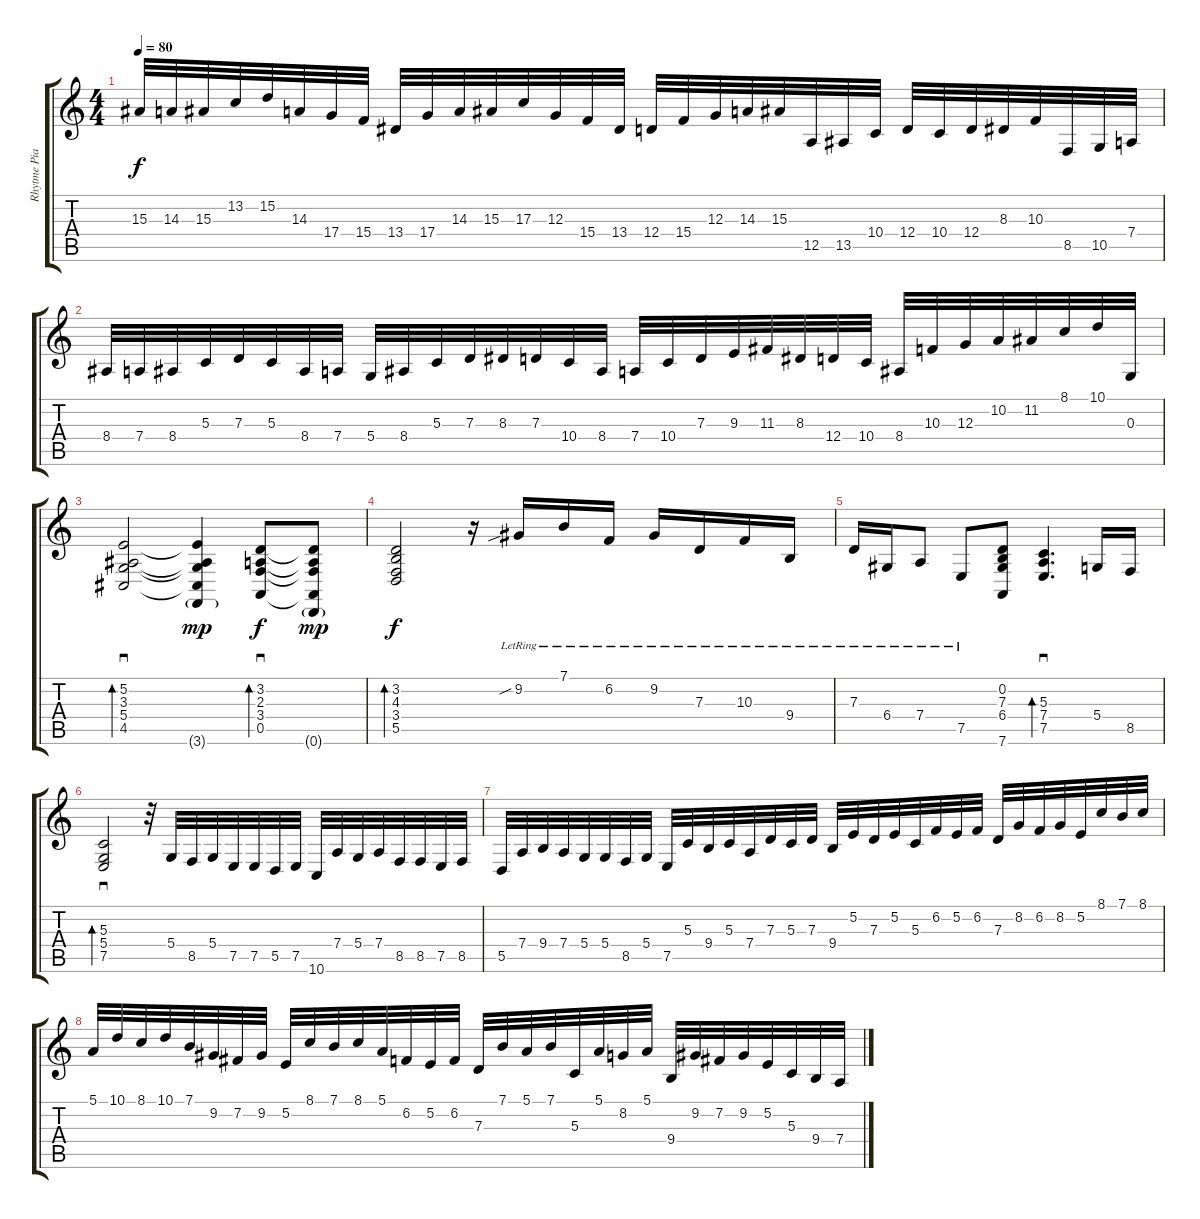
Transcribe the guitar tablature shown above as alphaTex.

\track ("Rhytme Piano" "Rhytme Pia") {instrument acousticgrandpiano}
\staff {score tabs}
\tuning (E4 B3 G3 D3 A2 D2) {hide}
\ts (4 4)
\tempo 80
\clef g2
\ks c
15.3.32{dy f} 14.3.32 15.3.32 13.2.32 15.2.32 14.3.32 17.4.32 15.4.32 13.4.32 17.4.32 14.3.32 15.3.32 17.3.32 12.3.32 15.4.32 13.4.32 12.4.32 15.4.32 12.3.32 14.3.32 15.3.32 12.5.32 13.5.32 10.4.32 12.4.32 10.4.32 12.4.32 8.3.32 10.3.32 8.5.32 10.5.32 7.4.32 |
8.4.32 7.4.32 8.4.32 5.3.32 7.3.32 5.3.32 8.4.32 7.4.32 5.4.32 8.4.32 5.3.32 7.3.32 8.3.32 7.3.32 10.4.32 8.4.32 7.4.32 10.4.32 7.3.32 9.3.32 11.3.32 8.3.32 12.4.32 10.4.32 8.4.32 10.3.32 12.3.32 10.2.32 11.2.32 8.1.32 10.1.32 0.3.32 |
(5.2 3.3 5.4 4.5).2{sd bd 240} (5.2{t} 3.3{t} 5.4{t} 4.5{t} 3.6{g}).4{dy mp} (3.2 2.3 3.4 0.5).8{sd bd 240 dy f} (3.2{t} 2.3{t} 3.4{t} 0.5{t} 0.6{g}).8{dy mp} |
(3.2 4.3 3.4 5.5).2{bd 240 dy f} r.16 9.2{sib lr}.16 7.1{lr}.16 6.2{lr}.16 9.2{lr}.16 7.3{lr}.16 10.3{lr}.16 9.4{lr}.16 |
7.3{lr}.16 6.4{lr}.16 7.4{lr}.8 7.5{lr}.8 (0.2 7.3 6.4 7.6).8 (5.3 7.4 7.5).4{d sd bd 240} 5.4.16 8.5.16 |
(5.3 5.4 7.5).2{sd bd 240} r.32 5.4.32 8.5.32 5.4.32 7.5.32 7.5.32 5.5.32 7.5.32 10.6.32 7.4.32 5.4.32 7.4.32 8.5.32 8.5.32 7.5.32 8.5.32 |
5.5.32 7.4.32 9.4.32 7.4.32 5.4.32 5.4.32 8.5.32 5.4.32 7.5.32 5.3.32 9.4.32 5.3.32 7.4.32 7.3.32 5.3.32 7.3.32 9.4.32 5.2.32 7.3.32 5.2.32 5.3.32 6.2.32 5.2.32 6.2.32 7.3.32 8.2.32 6.2.32 8.2.32 5.2.32 8.1.32 7.1.32 8.1.32 |
5.1.32 10.1.32 8.1.32 10.1.32 7.1.32 9.2.32 7.2.32 9.2.32 5.2.32 8.1.32 7.1.32 8.1.32 5.1.32 6.2.32 5.2.32 6.2.32 7.3.32 7.1.32 5.1.32 7.1.32 5.3.32 5.1.32 8.2.32 5.1.32 9.4.32 9.2.32 7.2.32 9.2.32 5.2.32 5.3.32 9.4.32 7.4.32
